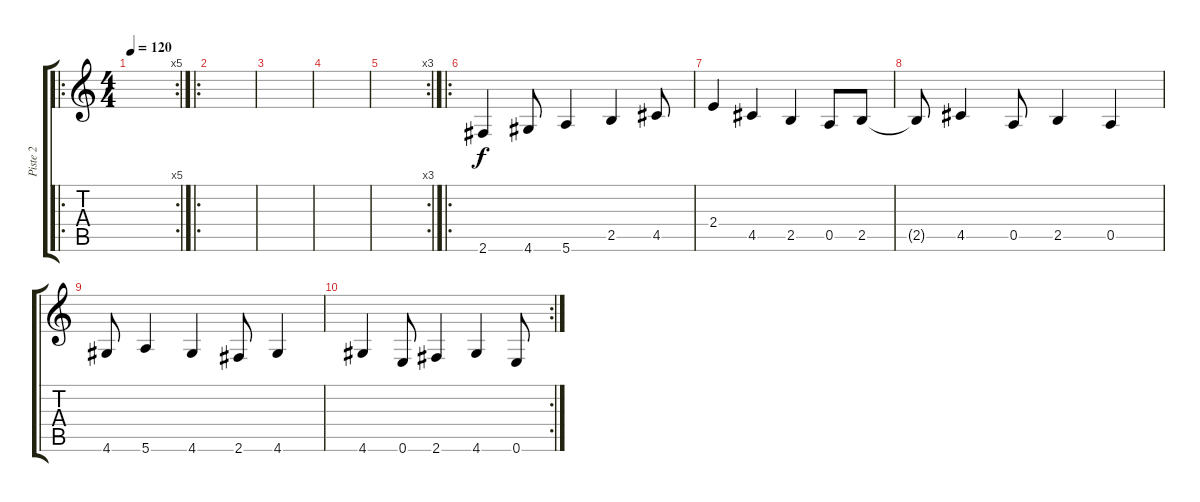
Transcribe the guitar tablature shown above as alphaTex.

\track ("Piste 2" "Piste 2") {instrument acousticguitarsteel}
\staff {score tabs}
\tuning (E4 B3 G3 D3 A2 E2) {hide}
\ro
\rc 5
\ts (4 4)
\tempo 120
\clef g2
\ks c
|
\ro
|
|
|
\rc 3
|
\ro
2.6.4 4.6.8 5.6.4 2.5.4 4.5.8 |
2.4.4 4.5.4 2.5.4 0.5.8 2.5.8 |
2.5{t}.8 4.5.4 0.5.8 2.5.4 0.5.4 |
4.6.8 5.6.4 4.6.4 2.6.8 4.6.4 |
\rc 2
4.6.4 0.6.8 2.6.4 4.6.4 0.6.8
